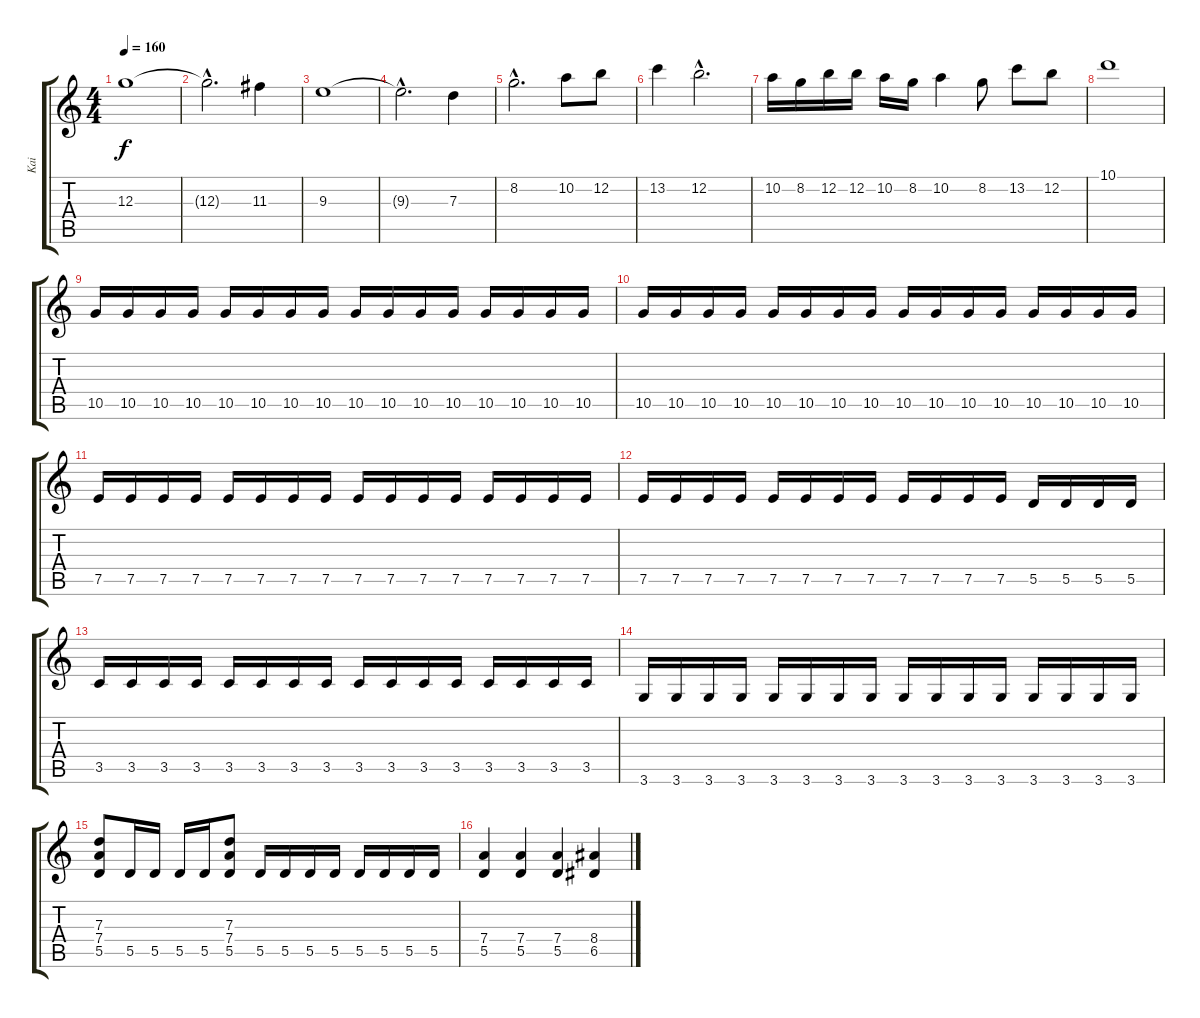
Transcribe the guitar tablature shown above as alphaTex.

\track ("Kai" "Kai") {instrument distortionguitar}
\staff {score tabs}
\tuning (E4 B3 G3 D3 A2 E2) {hide}
\ts (4 4)
\tempo 160
\clef g2
\ks c
12.3.1{dy f} |
12.3{hac t}.2{d} 11.3.4 |
9.3.1 |
9.3{hac t}.2{d} 7.3.4 |
8.2{hac}.2{d} 10.2.8 12.2.8 |
13.2.4 12.2{hac}.2{d} |
10.2.16 8.2.16 12.2.16 12.2.16 10.2.16 8.2.16 10.2.4 8.2.8 13.2.8 12.2.8 |
10.1.1 |
10.5.16 10.5.16 10.5.16 10.5.16 10.5.16 10.5.16 10.5.16 10.5.16 10.5.16 10.5.16 10.5.16 10.5.16 10.5.16 10.5.16 10.5.16 10.5.16 |
10.5.16 10.5.16 10.5.16 10.5.16 10.5.16 10.5.16 10.5.16 10.5.16 10.5.16 10.5.16 10.5.16 10.5.16 10.5.16 10.5.16 10.5.16 10.5.16 |
7.5.16 7.5.16 7.5.16 7.5.16 7.5.16 7.5.16 7.5.16 7.5.16 7.5.16 7.5.16 7.5.16 7.5.16 7.5.16 7.5.16 7.5.16 7.5.16 |
7.5.16 7.5.16 7.5.16 7.5.16 7.5.16 7.5.16 7.5.16 7.5.16 7.5.16 7.5.16 7.5.16 7.5.16 5.5.16 5.5.16 5.5.16 5.5.16 |
3.5.16 3.5.16 3.5.16 3.5.16 3.5.16 3.5.16 3.5.16 3.5.16 3.5.16 3.5.16 3.5.16 3.5.16 3.5.16 3.5.16 3.5.16 3.5.16 |
3.6.16 3.6.16 3.6.16 3.6.16 3.6.16 3.6.16 3.6.16 3.6.16 3.6.16 3.6.16 3.6.16 3.6.16 3.6.16 3.6.16 3.6.16 3.6.16 |
(7.3 7.4 5.5).8 5.5.16 5.5.16 5.5.16 5.5.16 (7.3 7.4 5.5).8 5.5.16 5.5.16 5.5.16 5.5.16 5.5.16 5.5.16 5.5.16 5.5.16 |
(7.4 5.5).4 (7.4 5.5).4 (7.4 5.5).4 (8.4 6.5).4
